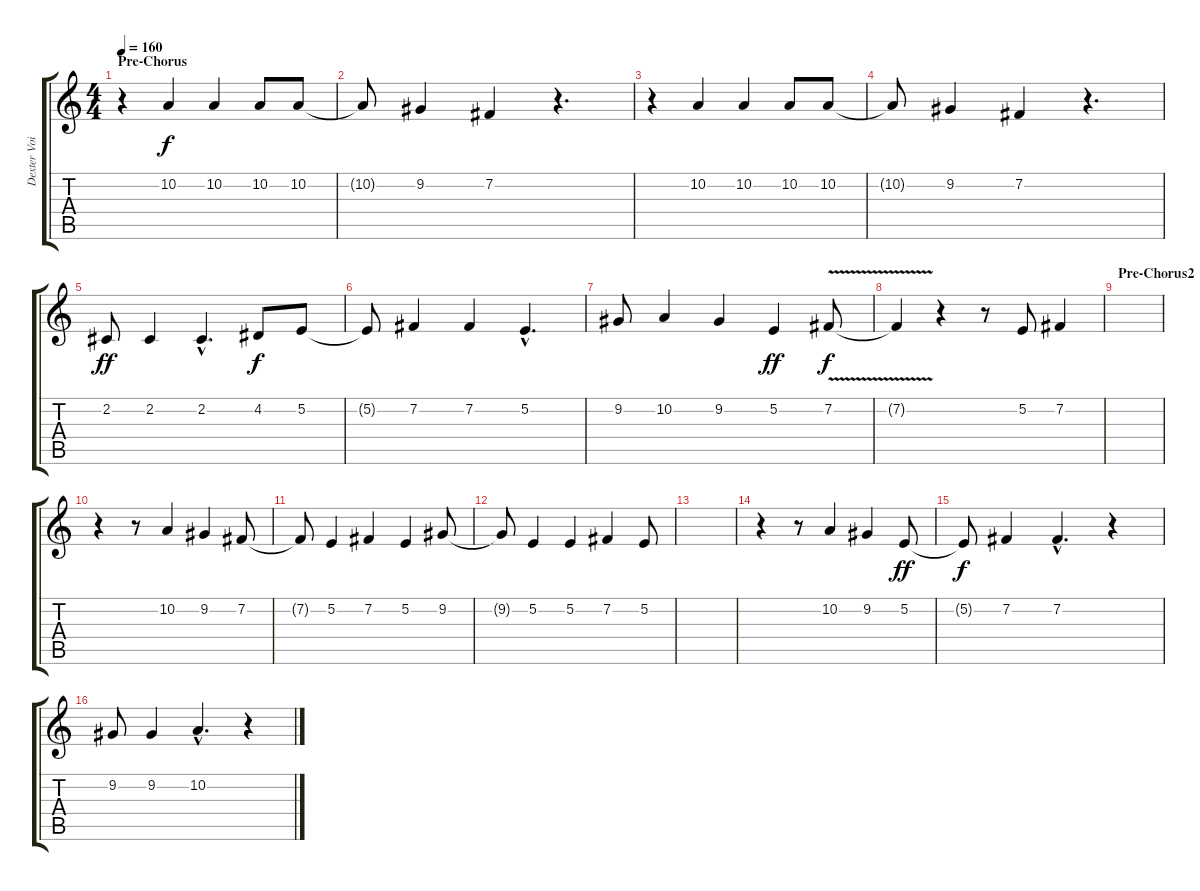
\track ("Dexter Voice" "Dexter Voi") {instrument lead8bassandlead}
\staff {score tabs}
\tuning (E4 B3 G3 D3 A2 E2) {hide}
\ts (4 4)
\section ("" "Pre-Chorus")
\tempo 160
\clef g2
\ks c
r.4{dy f} 10.2.4 10.2.4 10.2.8 10.2.8 |
10.2{t}.8 9.2.4 7.2.4 r.4{d} |
r.4 10.2.4 10.2.4 10.2.8 10.2.8 |
10.2{t}.8 9.2.4 7.2.4 r.4{d} |
2.2.8{dy ff} 2.2.4 2.2{hac}.4{d} 4.2.8{dy f} 5.2.8 |
5.2{t}.8 7.2.4 7.2.4 5.2{hac}.4{d} |
9.2.8 10.2.4 9.2.4 5.2.4{dy ff} 7.2{v}.8{dy f} |
7.2{t}.4 r.4 r.8 5.2.8 7.2.4 |
\section ("" "Pre-Chorus2")
|
r.4 r.8 10.2.4 9.2.4 7.2.8 |
7.2{t}.8 5.2.4 7.2.4 5.2.4 9.2.8 |
9.2{t}.8 5.2.4 5.2.4 7.2.4 5.2.8 |
|
r.4 r.8 10.2.4 9.2.4 5.2.8{dy ff} |
5.2{t}.8{dy f} 7.2.4 7.2{hac}.4{d} r.4 |
9.2.8 9.2.4 10.2{hac}.4{d} r.4
